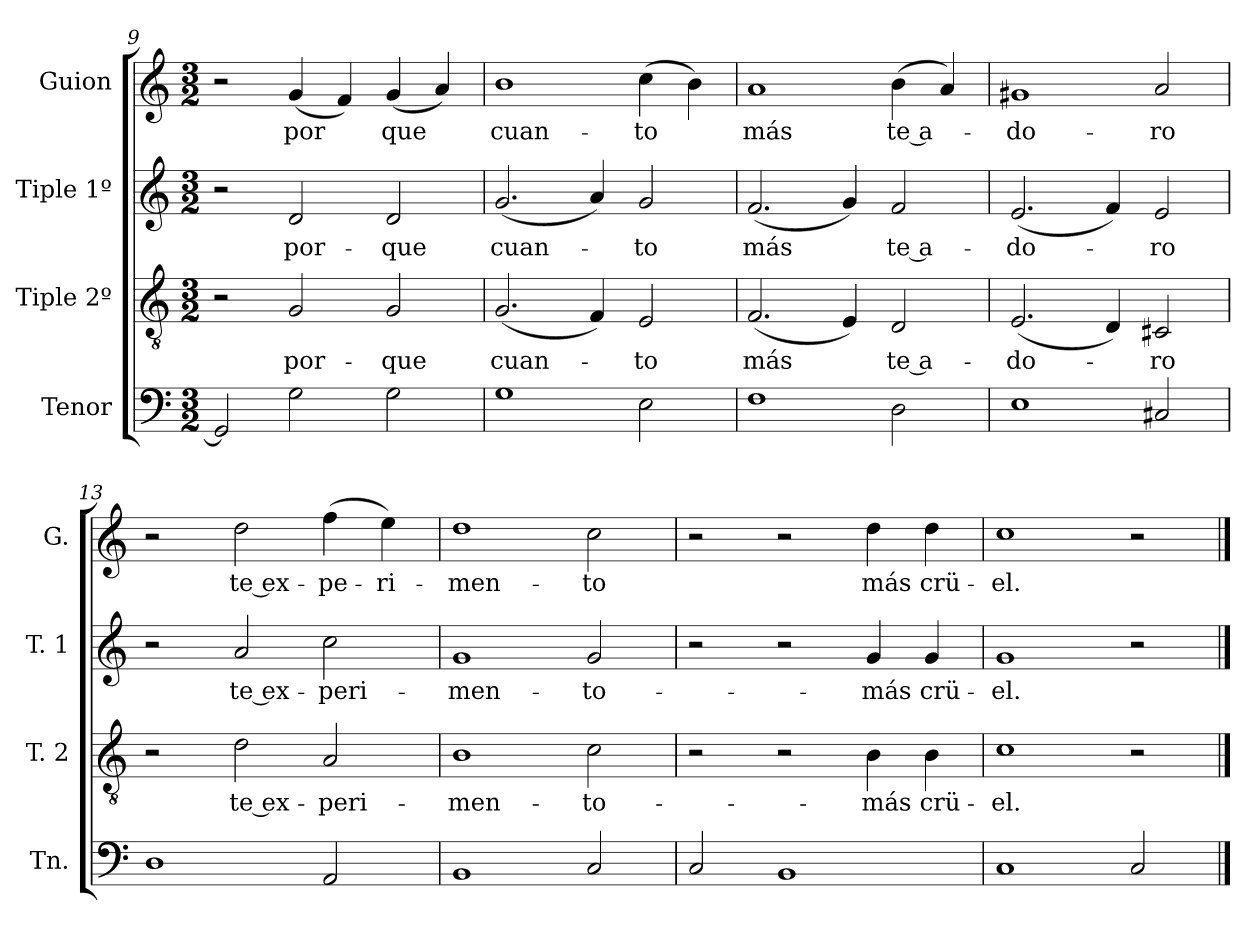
**kern	**kern	**text	**kern	**text	**kern	**text
*part4	*part3	*part3	*part2	*part2	*part1	*part1
*staff4	*staff3	*staff3	*staff2	*staff2	*staff1	*staff1
*I"Tenor	*I"Tiple 2º	*	*I"Tiple 1º	*	*I"Guion	*
*I'Tn.	*I'T. 2	*	*I'T. 1	*	*I'G.	*
*clefF4	*clefGv2	*	*clefG2	*	*clefG2	*
*M3/2	*M3/2	*	*M3/2	*	*M3/2	*
=9	=9	=9	=9	=9	=9	=9
2GG]	2r	.	2r	.	2r	.
2G	2G	por-	2d	por-	(4g	por
.	.	.	.	.	4f)	.
2G	2G	-que	2d	-que	(4g	que
.	.	.	.	.	4a)	.
=10	=10	=10	=10	=10	=10	=10
1G	(2.G	cuan-	(2.g	cuan-	1b	cuan-
.	4F)	.	4a)	.	.	.
2E	2E	-to	2g	-to	(4cc	-to
.	.	.	.	.	4b)	.
=11	=11	=11	=11	=11	=11	=11
1F	(2.F	más	(2.f	más	1a	más
.	4E)	.	4g)	.	.	.
2D	2D	te a-	2f	te a-	(4b	te a-
.	.	.	.	.	4a)	.
=12	=12	=12	=12	=12	=12	=12
1E	(2.E	-do-	(2.e	-do-	1g#X	-do-
.	4D)	.	4f)	.	.	.
2C#X	2C#X	-ro	2e	-ro	2a	-ro
=13	=13	=13	=13	=13	=13	=13
1D	2r	.	2r	.	2r	.
.	2d	te ex-	2a	te ex-	2dd	te ex-
2AA	2A	-peri-	2cc	-peri-	(4ff	-pe-
.	.	.	.	.	4ee)	-ri-
=14	=14	=14	=14	=14	=14	=14
1BB	1B	-men-	1g	-men-	1dd	-men-
2C	2c	-to-	2g	-to-	2cc	-to
=15	=15	=15	=15	=15	=15	=15
2C	2r	.	2r	.	2r	.
1BB	2r	.	2r	.	2r	.
.	4B	-más	4g	-más	4dd	más
.	4B	crü-	4g	crü-	4dd	crü-
=16	=16	=16	=16	=16	=16	=16
1C	1c	-el.	1g	-el.	1cc	-el.
2C	2r	.	2r	.	2r	.
==	==	==	==	==	==	==
*-	*-	*-	*-	*-	*-	*-
